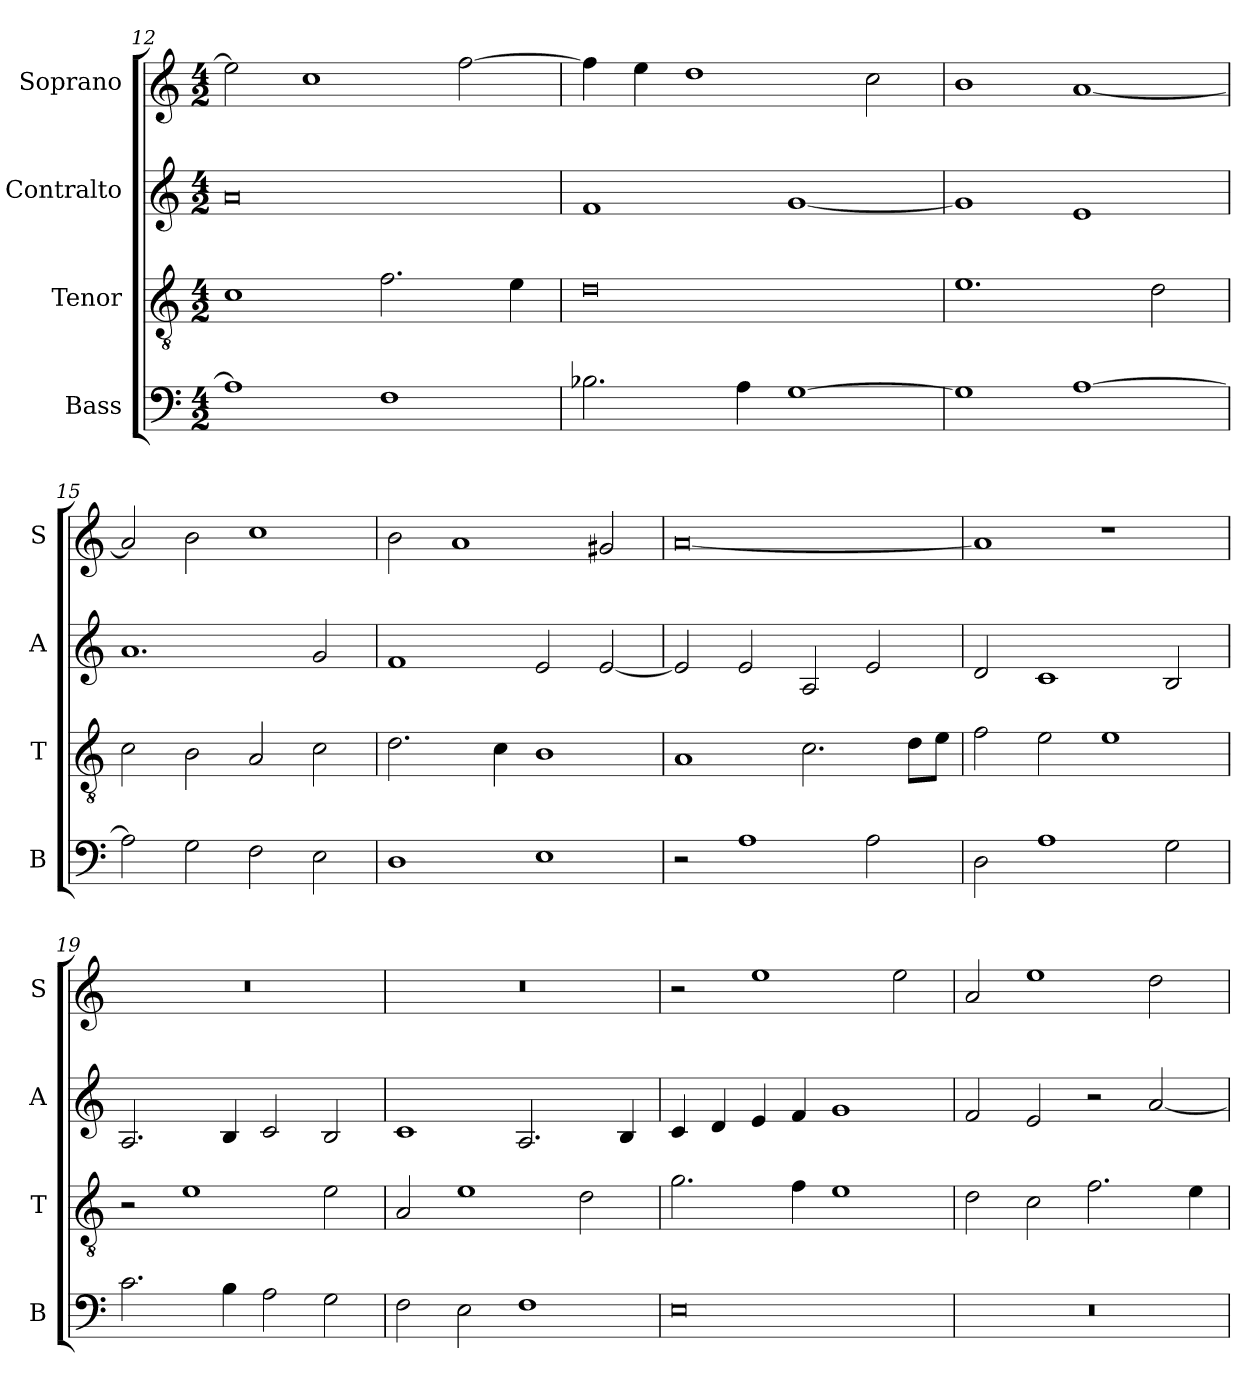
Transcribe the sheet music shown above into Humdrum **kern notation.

**kern	**kern	**kern	**kern
*part4	*part3	*part2	*part1
*staff4	*staff3	*staff2	*staff1
*I"Bass	*I"Tenor	*I"Contralto	*I"Soprano
*I'B	*I'T	*I'A	*I'S
*clefF4	*clefGv2	*clefG2	*clefG2
*k[]	*k[]	*k[]	*k[]
*A:aeo	*A:aeo	*A:aeo	*A:aeo
*M4/2	*M4/2	*M4/2	*M4/2
=12	=12	=12	=12
1A]	1c	0a	2ee]
.	.	.	1cc
1F	2.f	.	.
.	.	.	[2ff
.	4e	.	.
=13	=13	=13	=13
2.B-X	0d	1f	4ff]
.	.	.	4ee
.	.	.	1dd
4A	.	.	.
[1G	.	[1g	.
.	.	.	2cc
=14	=14	=14	=14
1G]	1.e	1g]	1b
[1A	.	1e	[1a
.	2d	.	.
=15	=15	=15	=15
2A]	2c	1.a	2a]
2G	2B	.	2b
2F	2A	.	1cc
2E	2c	2g	.
=16	=16	=16	=16
1D	2.d	1f	2b
.	.	.	1a
.	4c	.	.
1E	1B	2e	.
.	.	[2e	2g#X
=17	=17	=17	=17
2r	1A	2e]	[0a
1A	.	2e	.
.	2.c	2A	.
2A	.	2e	.
.	8d\L	.	.
.	8e\J	.	.
=18	=18	=18	=18
2D	2f	2d	1a]
1A	2e	1c	.
.	1e	.	1r
2G	.	2B	.
=19	=19	=19	=19
2.c	2r	2.A	0r
.	1e	.	.
4B	.	4B	.
2A	.	2c	.
2G	2e	2B	.
=20	=20	=20	=20
2F	2A	1c	0r
2E	1e	.	.
1F	.	2.A	.
.	2d	.	.
.	.	4B	.
=21	=21	=21	=21
0E	2.g	4c	2r
.	.	4d	.
.	.	4e	1ee
.	4f	4f	.
.	1e	1g	.
.	.	.	2ee
=22	=22	=22	=22
0r	2d	2f	2a
.	2c	2e	1ee
.	2.f	2r	.
.	.	[2a	2dd
.	4e	.	.
=	=	=	=
*-	*-	*-	*-
